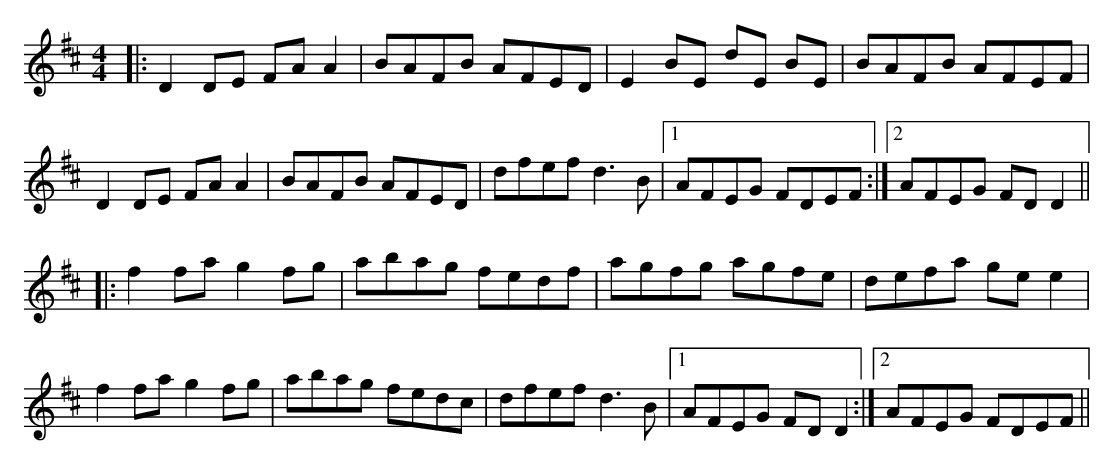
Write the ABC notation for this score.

X:1
M:4/4
K:D
|:D2 DE FA A2|BAFB AFED|E2 BE dE BE|BAFB AFEF|
D2 DE FA A2|BAFB AFED|dfef d3B|1 AFEG FDEF:|2 AFEG FDD2||
|:f2fa g2 fg|abag fedf|agfg agfe|defa gee2|
f2fa g2 fg|abag fedc|dfef d3 B|1 AFEG FDD2:|2 AFEG FDEF||
